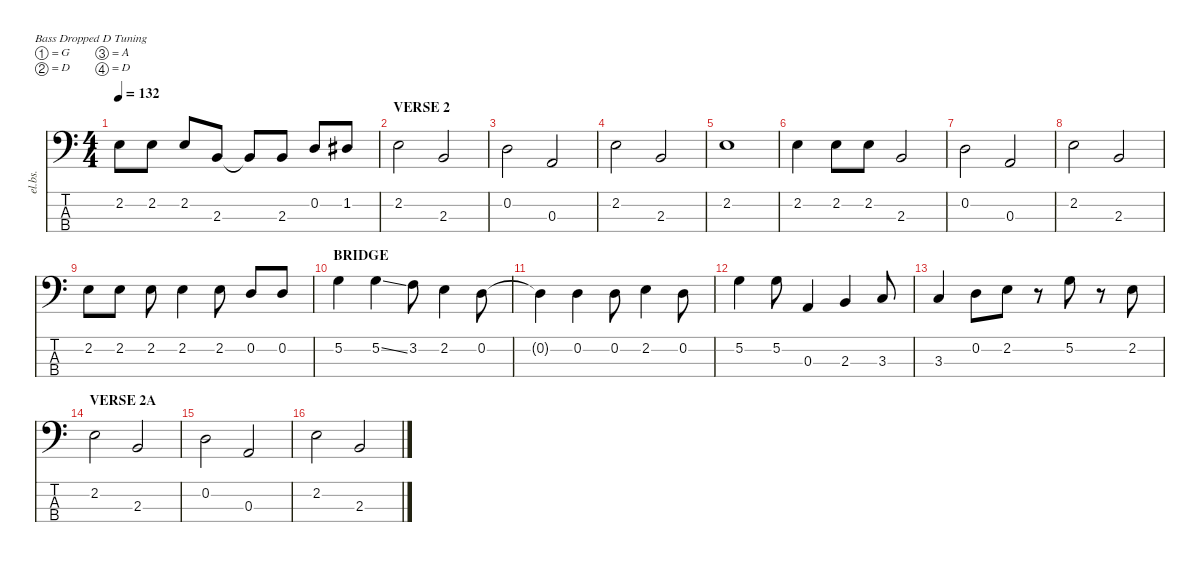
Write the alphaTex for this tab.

\defaultSystemsLayout 4
\hideDynamics
\bracketExtendMode nobrackets
\otherSystemsTrackNameOrientation horizontal
\track ("Bass" "el.bs.") {instrument electricbassfinger}
\staff {score tabs}
\tuning (G2 D2 A1 D1)
\ts (4 4)
\tempo 132
\clef f4
\ks c
2.2{t}.8{dy f beam Down} 2.2.8{beam Down} 2.2.8{beam Up} 2.3.8{beam Up} 2.3{t}.8{beam Up} 2.3.8{beam Up} 0.2.8{beam Up} 1.2{acc #}.8{beam Up} |
\section ("" "VERSE 2")
2.2.2{beam Down} 2.3.2{beam Up} |
0.2.2{beam Down} 0.3.2{beam Up} |
2.2.2{beam Down} 2.3.2{beam Up} |
2.2.1{beam Down} |
2.2.4{beam Down} 2.2.8{beam Down} 2.2.8{beam Down} 2.3.2{beam Up} |
0.2.2{beam Down} 0.3.2{beam Up} |
2.2.2{beam Down} 2.3.2{beam Up} |
2.2.8{beam Down} 2.2.8{beam Down} 2.2.8{beam Down} 2.2.4{beam Down} 2.2.8{beam Down} 0.2.8{beam Up} 0.2.8{beam Up} |
\section ("" "BRIDGE")
5.2.4{beam Down} 5.2{ss}.4{beam Down} 3.2.8{beam Down} 2.2.4{beam Down} 0.2.8{beam Down} |
0.2{t}.4{beam Down} 0.2.4{beam Down} 0.2.8{beam Down} 2.2.4{beam Down} 0.2.8{beam Down} |
5.2.4{beam Down} 5.2.8{beam Down} 0.3.4{beam Up} 2.3.4{beam Up} 3.3.8{beam Up} |
3.3.4{beam Up} 0.2.8{beam Down} 2.2.8{beam Down} r.8{beam Down} 5.2.8{beam Down} r.8{beam Down} 2.2.8{beam Down} |
\section ("" "VERSE 2A")
2.2.2{beam Down} 2.3.2{beam Up} |
0.2.2{beam Down} 0.3.2{beam Up} |
2.2.2{beam Down} 2.3.2{beam Up}
